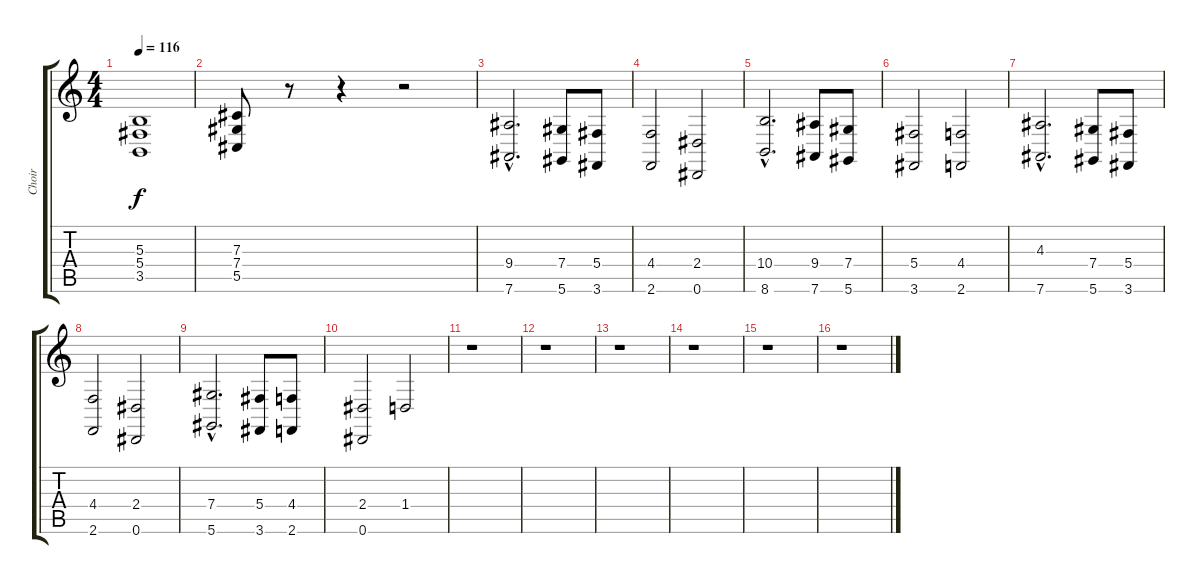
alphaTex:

\track ("Choir" "Choir") {instrument pad4choir}
\staff {score tabs}
\tuning (Eb4 Bb3 Gb3 Db3 Ab2 Eb2) {hide}
\ts (4 4)
\tempo 116
\clef g2
\ks c
(5.3 5.4 3.5).1{dy f} |
(7.3 7.4 5.5).8 r.8 r.4 r.2 |
(9.4{hac} 7.6{hac}).2{d} (7.4 5.6).8 (5.4 3.6).8 |
(4.4 2.6).2 (2.4 0.6).2 |
(10.4{hac} 8.6{hac}).2{d} (9.4 7.6).8 (7.4 5.6).8 |
(5.4 3.6).2 (4.4 2.6).2 |
(4.3{hac} 7.6{hac}).2{d} (7.4 5.6).8 (5.4 3.6).8 |
(4.4 2.6).2 (2.4 0.6).2 |
(7.4{hac} 5.6{hac}).2{d} (5.4 3.6).8 (4.4 2.6).8 |
(2.4 0.6).2 1.4.2 |
r.1 |
r.1 |
r.1 |
r.1 |
r.1 |
r.1
